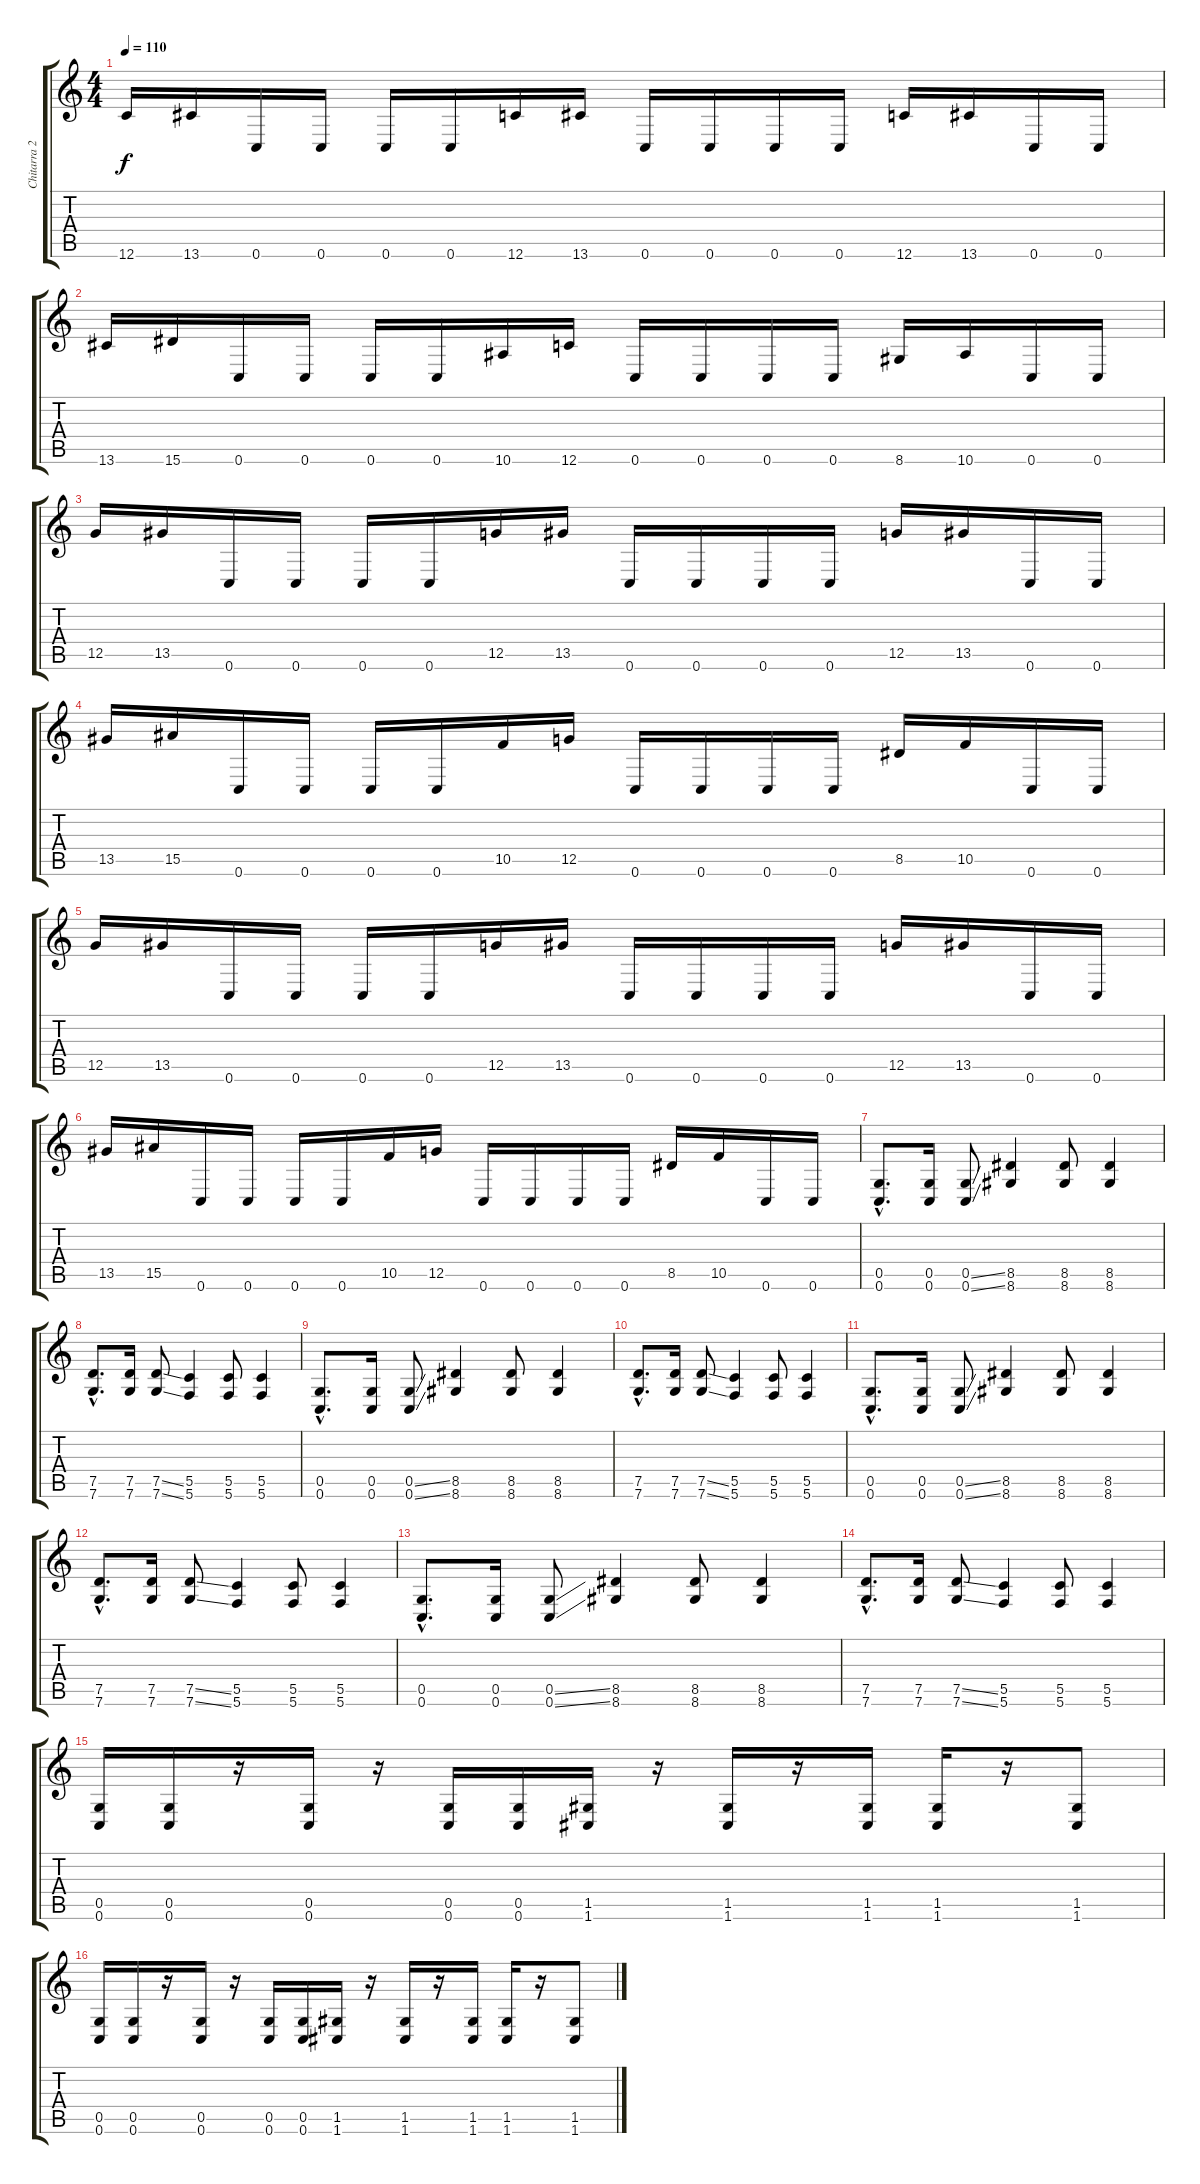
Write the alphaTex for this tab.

\track ("Chitarra 2" "Chitarra 2") {instrument distortionguitar}
\staff {score tabs}
\tuning (D4 A3 F3 C3 G2 C2) {hide}
\ts (4 4)
\tempo 110
\clef g2
\ks c
12.6.16{dy f} 13.6.16 0.6.16 0.6.16 0.6.16 0.6.16 12.6.16 13.6.16 0.6.16 0.6.16 0.6.16 0.6.16 12.6.16 13.6.16 0.6.16 0.6.16 |
13.6.16 15.6.16 0.6.16 0.6.16 0.6.16 0.6.16 10.6.16 12.6.16 0.6.16 0.6.16 0.6.16 0.6.16 8.6.16 10.6.16 0.6.16 0.6.16 |
12.5.16 13.5.16 0.6.16 0.6.16 0.6.16 0.6.16 12.5.16 13.5.16 0.6.16 0.6.16 0.6.16 0.6.16 12.5.16 13.5.16 0.6.16 0.6.16 |
13.5.16 15.5.16 0.6.16 0.6.16 0.6.16 0.6.16 10.5.16 12.5.16 0.6.16 0.6.16 0.6.16 0.6.16 8.5.16 10.5.16 0.6.16 0.6.16 |
12.5.16 13.5.16 0.6.16 0.6.16 0.6.16 0.6.16 12.5.16 13.5.16 0.6.16 0.6.16 0.6.16 0.6.16 12.5.16 13.5.16 0.6.16 0.6.16 |
13.5.16 15.5.16 0.6.16 0.6.16 0.6.16 0.6.16 10.5.16 12.5.16 0.6.16 0.6.16 0.6.16 0.6.16 8.5.16 10.5.16 0.6.16 0.6.16 |
(0.5{hac} 0.6{hac}).8{d} (0.5 0.6).16 (0.5{ss} 0.6{ss}).8 (8.5 8.6).4 (8.5 8.6).8 (8.5 8.6).4 |
(7.5{hac} 7.6{hac}).8{d} (7.5 7.6).16 (7.5{ss} 7.6{ss}).8 (5.5 5.6).4 (5.5 5.6).8 (5.5 5.6).4 |
(0.5{hac} 0.6{hac}).8{d} (0.5 0.6).16 (0.5{ss} 0.6{ss}).8 (8.5 8.6).4 (8.5 8.6).8 (8.5 8.6).4 |
(7.5{hac} 7.6{hac}).8{d} (7.5 7.6).16 (7.5{ss} 7.6{ss}).8 (5.5 5.6).4 (5.5 5.6).8 (5.5 5.6).4 |
(0.5{hac} 0.6{hac}).8{d} (0.5 0.6).16 (0.5{ss} 0.6{ss}).8 (8.5 8.6).4 (8.5 8.6).8 (8.5 8.6).4 |
(7.5{hac} 7.6{hac}).8{d} (7.5 7.6).16 (7.5{ss} 7.6{ss}).8 (5.5 5.6).4 (5.5 5.6).8 (5.5 5.6).4 |
(0.5{hac} 0.6{hac}).8{d} (0.5 0.6).16 (0.5{ss} 0.6{ss}).8 (8.5 8.6).4 (8.5 8.6).8 (8.5 8.6).4 |
(7.5{hac} 7.6{hac}).8{d} (7.5 7.6).16 (7.5{ss} 7.6{ss}).8 (5.5 5.6).4 (5.5 5.6).8 (5.5 5.6).4 |
(0.5 0.6).16 (0.5 0.6).16 r.16 (0.5 0.6).16 r.16 (0.5 0.6).16 (0.5 0.6).16 (1.5 1.6).16 r.16 (1.5 1.6).16 r.16 (1.5 1.6).16 (1.5 1.6).16 r.16 (1.5 1.6).8 |
(0.5 0.6).16 (0.5 0.6).16 r.16 (0.5 0.6).16 r.16 (0.5 0.6).16 (0.5 0.6).16 (1.5 1.6).16 r.16 (1.5 1.6).16 r.16 (1.5 1.6).16 (1.5 1.6).16 r.16 (1.5 1.6).8
